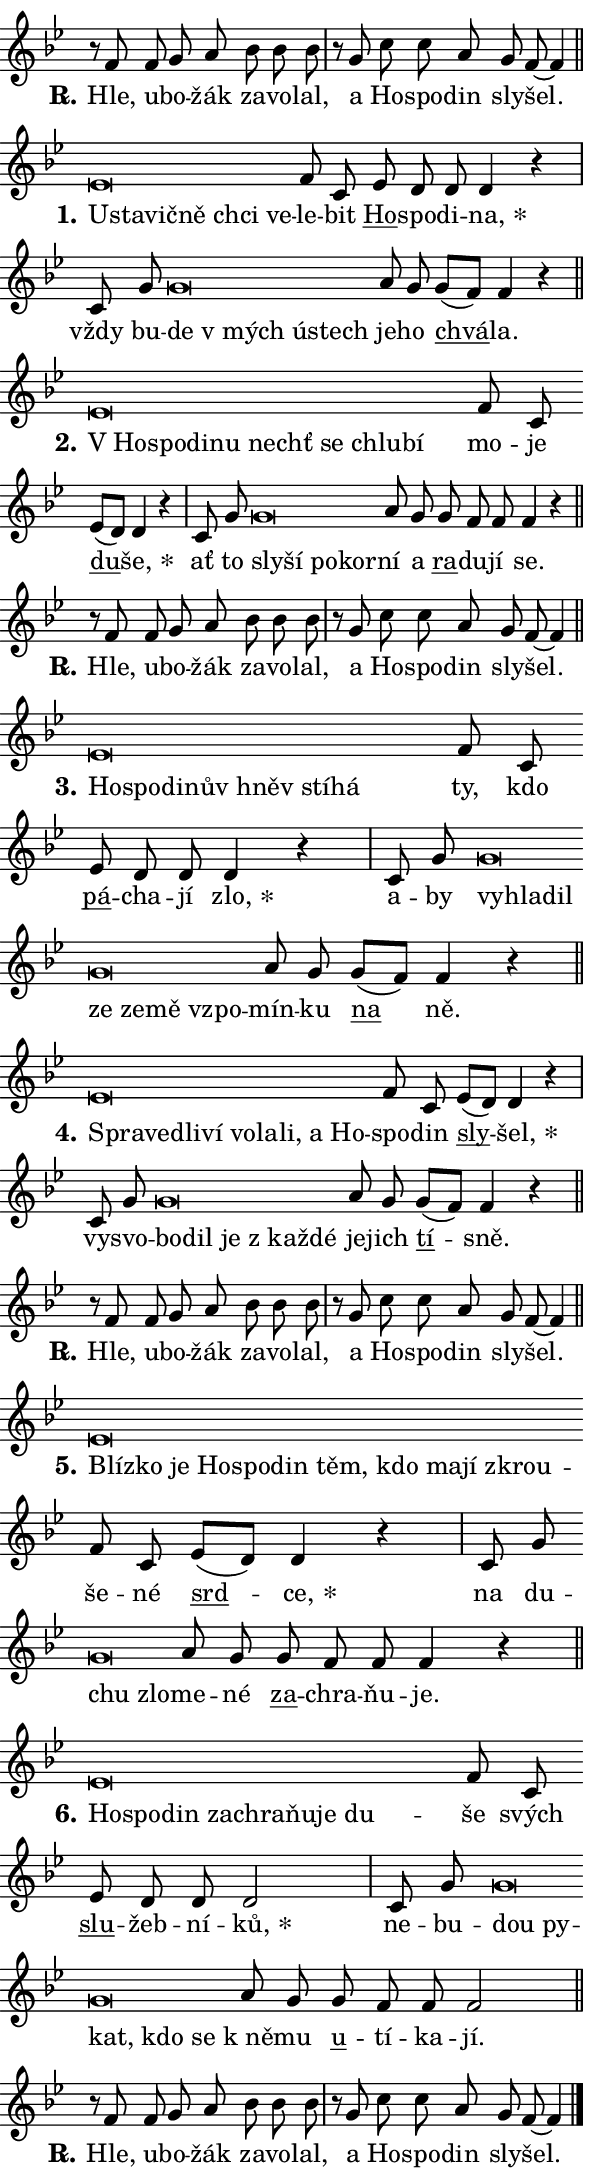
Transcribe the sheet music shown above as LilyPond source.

\version "2.24.0"
\header { tagline = "" }
\paper {
  indent = 0\cm
  top-margin = 0\cm
  right-margin = 0.13\cm % to fit lyric hyphens
  bottom-margin = 0\cm
  left-margin = 0\cm
  paper-width = 10\cm
  page-breaking = #ly:one-page-breaking
  system-system-spacing.basic-distance = #11
  score-system-spacing.basic-distance = #11
  ragged-last = ##f
}


%% Author: Thomas Morley
%% https://lists.gnu.org/archive/html/lilypond-user/2020-05/msg00002.html
#(define (line-position grob)
"Returns position of @var[grob} in current system:
   @code{'start}, if at first time-step
   @code{'end}, if at last time-step
   @code{'middle} otherwise
"
  (let* ((col (ly:item-get-column grob))
         (ln (ly:grob-object col 'left-neighbor))
         (rn (ly:grob-object col 'right-neighbor))
         (col-to-check-left (if (ly:grob? ln) ln col))
         (col-to-check-right (if (ly:grob? rn) rn col))
         (break-dir-left
           (and
             (ly:grob-property col-to-check-left 'non-musical #f)
             (ly:item-break-dir col-to-check-left)))
         (break-dir-right
           (and
             (ly:grob-property col-to-check-right 'non-musical #f)
             (ly:item-break-dir col-to-check-right))))
        (cond ((eqv? 1 break-dir-left) 'start)
              ((eqv? -1 break-dir-right) 'end)
              (else 'middle))))

#(define (tranparent-at-line-position vctor)
  (lambda (grob)
  "Relying on @code{line-position} select the relevant enry from @var{vctor}.
Used to determine transparency,"
    (case (line-position grob)
      ((end) (not (vector-ref vctor 0)))
      ((middle) (not (vector-ref vctor 1)))
      ((start) (not (vector-ref vctor 2))))))

noteHeadBreakVisibility =
#(define-music-function (break-visibility)(vector?)
"Makes @code{NoteHead}s transparent relying on @var{break-visibility}"
#{
  \override NoteHead.transparent =
    #(tranparent-at-line-position break-visibility)
#})

#(define delete-ledgers-for-transparent-note-heads
  (lambda (grob)
    "Reads whether a @code{NoteHead} is transparent.
If so this @code{NoteHead} is removed from @code{'note-heads} from
@var{grob}, which is supposed to be @code{LedgerLineSpanner}.
As a result ledgers are not printed for this @code{NoteHead}"
    (let* ((nhds-array (ly:grob-object grob 'note-heads))
           (nhds-list
             (if (ly:grob-array? nhds-array)
                 (ly:grob-array->list nhds-array)
                 '()))
           ;; Relies on the transparent-property being done before
           ;; Staff.LedgerLineSpanner.after-line-breaking is executed.
           ;; This is fragile ...
           (to-keep
             (remove
               (lambda (nhd)
                 (ly:grob-property nhd 'transparent #f))
               nhds-list)))
      ;; TODO find a better method to iterate over grob-arrays, similiar
      ;; to filter/remove etc for lists
      ;; For now rebuilt from scratch
      (set! (ly:grob-object grob 'note-heads)  '())
      (for-each
        (lambda (nhd)
          (ly:pointer-group-interface::add-grob grob 'note-heads nhd))
        to-keep))))

squashNotes = {
  \override NoteHead.X-extent = #'(-0.2 . 0.2)
  \override NoteHead.Y-extent = #'(-0.75 . 0)
  \override NoteHead.stencil =
    #(lambda (grob)
       (let ((pos (ly:grob-property grob 'staff-position)))
         (begin
           (if (< pos -7) (display "ERROR: Lower brevis then expected\n") (display ""))
           (if (<= pos -6) ly:text-interface::print ly:note-head::print))))
}
unSquashNotes = {
  \revert NoteHead.X-extent
  \revert NoteHead.Y-extent
  \revert NoteHead.stencil
}

hideNotes = \noteHeadBreakVisibility #begin-of-line-visible
unHideNotes = \noteHeadBreakVisibility #all-visible

% work-around for resetting accidentals
% https://lilypond.org/doc/v2.23/Documentation/notation/displaying-rhythms#unmetered-music
cadenzaMeasure = {
  \cadenzaOff
  \partial 1024 s1024
  \cadenzaOn
}

#(define-markup-command (accent layout props text) (markup?)
  "Underline accented syllable"
  (interpret-markup layout props
    #{\markup \override #'(offset . 4.3) \underline { #text }#}))

responsum = \markup \concat {
  "R" \hspace #-1.05 \path #0.1 #'((moveto 0 0.07) (lineto 0.9 0.8)) \hspace #0.05 "."
}

spaceSize = #0.6828661417322834 % exact space size for TeX Gyre Schola

\layout {
  \context {
    \Staff
    \remove "Time_signature_engraver"
    \override LedgerLineSpanner.after-line-breaking = #delete-ledgers-for-transparent-note-heads
  }
  \context {
    \Lyrics {
      \override LyricSpace.minimum-distance = \spaceSize
      \override LyricText.font-name = #"TeX Gyre Schola"
      \override LyricText.font-size = 1
      \override StanzaNumber.font-name = #"TeX Gyre Schola Bold"
      \override StanzaNumber.font-size = 1
    }
  }
  \context {
    \Score 
    \override NoteHead.text =
      #(lambda (grob) 
        (let ((pos (ly:grob-property grob 'staff-position)))
          #{\markup {
            \combine
              \halign #-0.55 \raise #(if (= pos -6) 0 0.5) \override #'(thickness . 2) \draw-line #'(3.2 . 0)
              \musicglyph "noteheads.sM1"
          }#}))
  }
}

% magnetic-lyrics.ily
%
%   written by
%     Jean Abou Samra <jean@abou-samra.fr>
%     Werner Lemberg <wl@gnu.org>
%
%   adapted by
%     Jiri Hon <jiri.hon@gmail.com>
%
% Version 2022-Apr-15

% https://www.mail-archive.com/lilypond-user@gnu.org/msg149350.html

#(define (Left_hyphen_pointer_engraver context)
   "Collect syllable-hyphen-syllable occurrences in lyrics and store
them in properties.  This engraver only looks to the left.  For
example, if the lyrics input is @code{foo -- bar}, it does the
following.

@itemize @bullet
@item
Set the @code{text} property of the @code{LyricHyphen} grob between
@q{foo} and @q{bar} to @code{foo}.

@item
Set the @code{left-hyphen} property of the @code{LyricText} grob with
text @q{foo} to the @code{LyricHyphen} grob between @q{foo} and
@q{bar}.
@end itemize

Use this auxiliary engraver in combination with the
@code{lyric-@/text::@/apply-@/magnetic-@/offset!} hook."
   (let ((hyphen #f)
         (text #f))
     (make-engraver
      (acknowledgers
       ((lyric-syllable-interface engraver grob source-engraver)
        (set! text grob)))
      (end-acknowledgers
       ((lyric-hyphen-interface engraver grob source-engraver)
        ;(when (not (grob::has-interface grob 'lyric-space-interface))
          (set! hyphen grob)));)
      ((stop-translation-timestep engraver)
       (when (and text hyphen)
         (ly:grob-set-object! text 'left-hyphen hyphen))
       (set! text #f)
       (set! hyphen #f)))))

#(define (lyric-text::apply-magnetic-offset! grob)
   "If the space between two syllables is less than the value in
property @code{LyricText@/.details@/.squash-threshold}, move the right
syllable to the left so that it gets concatenated with the left
syllable.

Use this function as a hook for
@code{LyricText@/.after-@/line-@/breaking} if the
@code{Left_@/hyphen_@/pointer_@/engraver} is active."
   (let ((hyphen (ly:grob-object grob 'left-hyphen #f)))
     (when hyphen
       (let ((left-text (ly:spanner-bound hyphen LEFT)))
         (when (grob::has-interface left-text 'lyric-syllable-interface)
           (let* ((common (ly:grob-common-refpoint grob left-text X))
                  (this-x-ext (ly:grob-extent grob common X))
                  (left-x-ext
                   (begin
                     ;; Trigger magnetism for left-text.
                     (ly:grob-property left-text 'after-line-breaking)
                     (ly:grob-extent left-text common X)))
                  ;; `delta` is the gap width between two syllables.
                  (delta (- (interval-start this-x-ext)
                            (interval-end left-x-ext)))
                  (details (ly:grob-property grob 'details))
                  (threshold (assoc-get 'squash-threshold details 0.2)))
             (when (< delta threshold)
               (let* (;; We have to manipulate the input text so that
                      ;; ligatures crossing syllable boundaries are not
                      ;; disabled.  For languages based on the Latin
                      ;; script this is essentially a beautification.
                      ;; However, for non-Western scripts it can be a
                      ;; necessity.
                      (lt (ly:grob-property left-text 'text))
                      (rt (ly:grob-property grob 'text))
                      (is-space (grob::has-interface hyphen 'lyric-space-interface))
                      (space (if is-space " " ""))
                      (extra-delta (if is-space spaceSize 0))
                      ;; Append new syllable.
                      (ltrt-space (if (and (string? lt) (string? rt))
                                (string-append lt space rt)
                                (make-concat-markup (list lt space rt))))
                      ;; Right-align `ltrt` to the right side.
                      (ltrt-space-markup (grob-interpret-markup
                               grob
                               (make-translate-markup
                                (cons (interval-length this-x-ext) 0)
                                (make-right-align-markup ltrt-space)))))
                 (begin
                   ;; Don't print `left-text`.
                   (ly:grob-set-property! left-text 'stencil #f)
                   ;; Set text and stencil (which holds all collected
                   ;; syllables so far) and shift it to the left.
                   (ly:grob-set-property! grob 'text ltrt-space)
                   (ly:grob-set-property! grob 'stencil ltrt-space-markup)
                   (ly:grob-translate-axis! grob (- (- delta extra-delta)) X))))))))))


#(define (lyric-hyphen::displace-bounds-first grob)
   ;; Make very sure this callback isn't triggered too early.
   (let ((left (ly:spanner-bound grob LEFT))
         (right (ly:spanner-bound grob RIGHT)))
     (ly:grob-property left 'after-line-breaking)
     (ly:grob-property right 'after-line-breaking)
     (ly:lyric-hyphen::print grob)))

squashThreshold = #0.4

\layout {
  \context {
    \Lyrics
    \consists #Left_hyphen_pointer_engraver
    \override LyricText.after-line-breaking =
      #lyric-text::apply-magnetic-offset!
    \override LyricHyphen.stencil = #lyric-hyphen::displace-bounds-first
    \override LyricText.details.squash-threshold = \squashThreshold
    \override LyricHyphen.minimum-distance = 0
    \override LyricHyphen.minimum-length = \squashThreshold
  }
}

squashText = \override LyricText.details.squash-threshold = 9999
unSquashText = \override LyricText.details.squash-threshold = \squashThreshold

leftText = \override LyricText.self-alignment-X = #LEFT
unLeftText = \revert LyricText.self-alignment-X

starOffset = #(lambda (grob) 
                (let ((x_offset (ly:self-alignment-interface::aligned-on-x-parent grob)))
                  (if (= x_offset 0) 0 (+ x_offset 1.2))))

star = #(define-music-function (syllable)(string?)
"Append star separator at the end of a syllable"
#{
  \once \override LyricText.X-offset = #starOffset
  \lyricmode { \markup {
    #syllable
    \override #'((font-name . "TeX Gyre Schola Bold")) \hspace #0.2 \lower #0.65 \larger "*"
  } }
#})

starAccent = #(define-music-function (syllable)(string?)
"Append star separator at the end of a syllable and make accent"
#{
  \once \override LyricText.X-offset = #starOffset
  \lyricmode { \markup {
    \accent #syllable
    \override #'((font-name . "TeX Gyre Schola Bold")) \hspace #0.2 \lower #0.65 \larger "*"
  } }
#})

breath = #(define-music-function (syllable)(string?)
"Append breathing indicator at the end of a syllable"
#{
  \lyricmode { \markup { #syllable "+" } }
#})

optionalBreath = #(define-music-function (syllable)(string?)
"Append optional breathing indicator at the end of a syllable"
#{
  \lyricmode { \markup { #syllable "(+)" } }
#})


\score {
    <<
        \new Voice = "melody" { \cadenzaOn \key bes \major \relative { r8 f' f g a bes bes bes \cadenzaMeasure \bar "|" r g c c a g f~ f4 \cadenzaMeasure \bar "||" \break } }
        \new Lyrics \lyricsto "melody" { \lyricmode { \set stanza = \responsum
Hle, u -- bo -- žák za -- vo -- lal, a Ho -- spo -- din sly -- šel. } }
    >>
    \layout {}
}

\score {
    <<
        \new Voice = "melody" { \cadenzaOn \key bes \major \relative { \squashNotes es'\breve*1/16 \hideNotes \breve*1/16 \bar "" \breve*1/16 \bar "" \breve*1/16 \bar "" \breve*1/16 \breve*1/16 \bar "" \unHideNotes \unSquashNotes f8 c \bar "" es d d d4 r \cadenzaMeasure \bar "|" c8 g' \bar "" \squashNotes g\breve*1/16 \hideNotes \breve*1/16 \bar "" \breve*1/16 \breve*1/16 \bar "" \unHideNotes \unSquashNotes a8 g \bar "" g[( f)] f4 r \cadenzaMeasure \bar "||" \break } }
        \new Lyrics \lyricsto "melody" { \lyricmode { \set stanza = "1."
\leftText U -- \squashText sta -- vič -- ně chci ve -- \unLeftText \unSquashText le -- bit \markup \accent Ho -- spo -- di -- \star na, vždy bu -- \leftText de \squashText "v mých" ú -- stech \unLeftText \unSquashText je -- ho \markup \accent chvá -- la. } }
    >>
    \layout {}
}

\score {
    <<
        \new Voice = "melody" { \cadenzaOn \key bes \major \relative { \squashNotes es'\breve*1/16 \hideNotes \breve*1/16 \bar "" \breve*1/16 \bar "" \breve*1/16 \bar "" \breve*1/16 \bar "" \breve*1/16 \bar "" \breve*1/16 \breve*1/16 \bar "" \unHideNotes \unSquashNotes f8 c \bar "" es[( d)] d4 r \cadenzaMeasure \bar "|" c8 g' \bar "" \squashNotes g\breve*1/16 \hideNotes \breve*1/16 \bar "" \breve*1/16 \breve*1/16 \bar "" \unHideNotes \unSquashNotes a8 g \bar "" g f f f4 r \cadenzaMeasure \bar "||" \break } }
        \new Lyrics \lyricsto "melody" { \lyricmode { \set stanza = "2."
\leftText "V Ho" -- \squashText spo -- di -- nu nechť se chlu -- bí \unLeftText \unSquashText mo -- je \markup \accent du -- \star še, ať to \leftText sly -- \squashText ší po -- kor -- \unLeftText \unSquashText ní a \markup \accent ra -- du -- jí se. } }
    >>
    \layout {}
}

\score {
    <<
        \new Voice = "melody" { \cadenzaOn \key bes \major \relative { r8 f' f g a bes bes bes \cadenzaMeasure \bar "|" r g c c a g f~ f4 \cadenzaMeasure \bar "||" \break } }
        \new Lyrics \lyricsto "melody" { \lyricmode { \set stanza = \responsum
Hle, u -- bo -- žák za -- vo -- lal, a Ho -- spo -- din sly -- šel. } }
    >>
    \layout {}
}

\score {
    <<
        \new Voice = "melody" { \cadenzaOn \key bes \major \relative { \squashNotes es'\breve*1/16 \hideNotes \breve*1/16 \bar "" \breve*1/16 \bar "" \breve*1/16 \bar "" \breve*1/16 \bar "" \breve*1/16 \breve*1/16 \bar "" \unHideNotes \unSquashNotes f8 c \bar "" es d d d4 r \cadenzaMeasure \bar "|" c8 g' \bar "" \squashNotes g\breve*1/16 \hideNotes \breve*1/16 \bar "" \breve*1/16 \bar "" \breve*1/16 \bar "" \breve*1/16 \bar "" \breve*1/16 \breve*1/16 \bar "" \unHideNotes \unSquashNotes a8 g \bar "" g[( f)] f4 r \cadenzaMeasure \bar "||" \break } }
        \new Lyrics \lyricsto "melody" { \lyricmode { \set stanza = "3."
\leftText Ho -- \squashText spo -- di -- nův hněv stí -- há \unLeftText \unSquashText ty, kdo \markup \accent pá -- cha -- jí \star zlo, a -- by \leftText vy -- \squashText hla -- dil ze ze -- mě vzpo -- \unLeftText \unSquashText mín -- ku \markup \accent na ně. } }
    >>
    \layout {}
}

\score {
    <<
        \new Voice = "melody" { \cadenzaOn \key bes \major \relative { \squashNotes es'\breve*1/16 \hideNotes \breve*1/16 \bar "" \breve*1/16 \bar "" \breve*1/16 \bar "" \breve*1/16 \bar "" \breve*1/16 \bar "" \breve*1/16 \bar "" \breve*1/16 \breve*1/16 \bar "" \unHideNotes \unSquashNotes f8 c \bar "" es[( d)] d4 r \cadenzaMeasure \bar "|" c8 g' \bar "" \squashNotes g\breve*1/16 \hideNotes \breve*1/16 \bar "" \breve*1/16 \bar "" \breve*1/16 \breve*1/16 \bar "" \unHideNotes \unSquashNotes a8 g \bar "" g[( f)] f4 r \cadenzaMeasure \bar "||" \break } }
        \new Lyrics \lyricsto "melody" { \lyricmode { \set stanza = "4."
\leftText Spra -- \squashText ve -- dli -- ví vo -- la -- li, a Ho -- \unLeftText \unSquashText spo -- din \markup \accent sly -- \star šel, vy -- svo -- \leftText bo -- \squashText dil je "z kaž" -- dé \unLeftText \unSquashText je -- jich \markup \accent tí -- sně. } }
    >>
    \layout {}
}

\score {
    <<
        \new Voice = "melody" { \cadenzaOn \key bes \major \relative { r8 f' f g a bes bes bes \cadenzaMeasure \bar "|" r g c c a g f~ f4 \cadenzaMeasure \bar "||" \break } }
        \new Lyrics \lyricsto "melody" { \lyricmode { \set stanza = \responsum
Hle, u -- bo -- žák za -- vo -- lal, a Ho -- spo -- din sly -- šel. } }
    >>
    \layout {}
}

\score {
    <<
        \new Voice = "melody" { \cadenzaOn \key bes \major \relative { \squashNotes es'\breve*1/16 \hideNotes \breve*1/16 \bar "" \breve*1/16 \bar "" \breve*1/16 \bar "" \breve*1/16 \bar "" \breve*1/16 \bar "" \breve*1/16 \bar "" \breve*1/16 \bar "" \breve*1/16 \bar "" \breve*1/16 \breve*1/16 \bar "" \unHideNotes \unSquashNotes f8 c \bar "" es[( d)] d4 r \cadenzaMeasure \bar "|" c8 g' \bar "" \squashNotes g\breve*1/16 \hideNotes \breve*1/16 \bar "" \unHideNotes \unSquashNotes a8 g \bar "" g f f f4 r \cadenzaMeasure \bar "||" \break } }
        \new Lyrics \lyricsto "melody" { \lyricmode { \set stanza = "5."
\leftText Blíz -- \squashText ko je Ho -- spo -- din těm, kdo ma -- jí zkrou -- \unLeftText \unSquashText še -- né \markup \accent srd -- \star ce, na du -- \leftText chu \squashText zlo -- \unLeftText \unSquashText me -- né \markup \accent za -- chra -- ňu -- je. } }
    >>
    \layout {}
}

\score {
    <<
        \new Voice = "melody" { \cadenzaOn \key bes \major \relative { \squashNotes es'\breve*1/16 \hideNotes \breve*1/16 \bar "" \breve*1/16 \bar "" \breve*1/16 \bar "" \breve*1/16 \bar "" \breve*1/16 \bar "" \breve*1/16 \breve*1/16 \bar "" \unHideNotes \unSquashNotes f8 c \bar "" es d d d2 \cadenzaMeasure \bar "|" c8 g' \bar "" \squashNotes g\breve*1/16 \hideNotes \breve*1/16 \bar "" \breve*1/16 \bar "" \breve*1/16 \breve*1/16 \bar "" \unHideNotes \unSquashNotes a8 g \bar "" g f f f2 \cadenzaMeasure \bar "||" \break } }
        \new Lyrics \lyricsto "melody" { \lyricmode { \set stanza = "6."
\leftText Ho -- \squashText spo -- din za -- chra -- ňu -- je du -- \unLeftText \unSquashText še svých \markup \accent slu -- žeb -- ní -- \star ků, ne -- bu -- \leftText dou \squashText py -- kat, kdo se \unLeftText \unSquashText "k ně" -- mu \markup \accent u -- tí -- ka -- jí. } }
    >>
    \layout {}
}

\score {
    <<
        \new Voice = "melody" { \cadenzaOn \key bes \major \relative { r8 f' f g a bes bes bes \cadenzaMeasure \bar "|" r g c c a g f~ f4 \cadenzaMeasure \bar "||" \break } \bar "|." }
        \new Lyrics \lyricsto "melody" { \lyricmode { \set stanza = \responsum
Hle, u -- bo -- žák za -- vo -- lal, a Ho -- spo -- din sly -- šel. } }
    >>
    \layout {}
}
